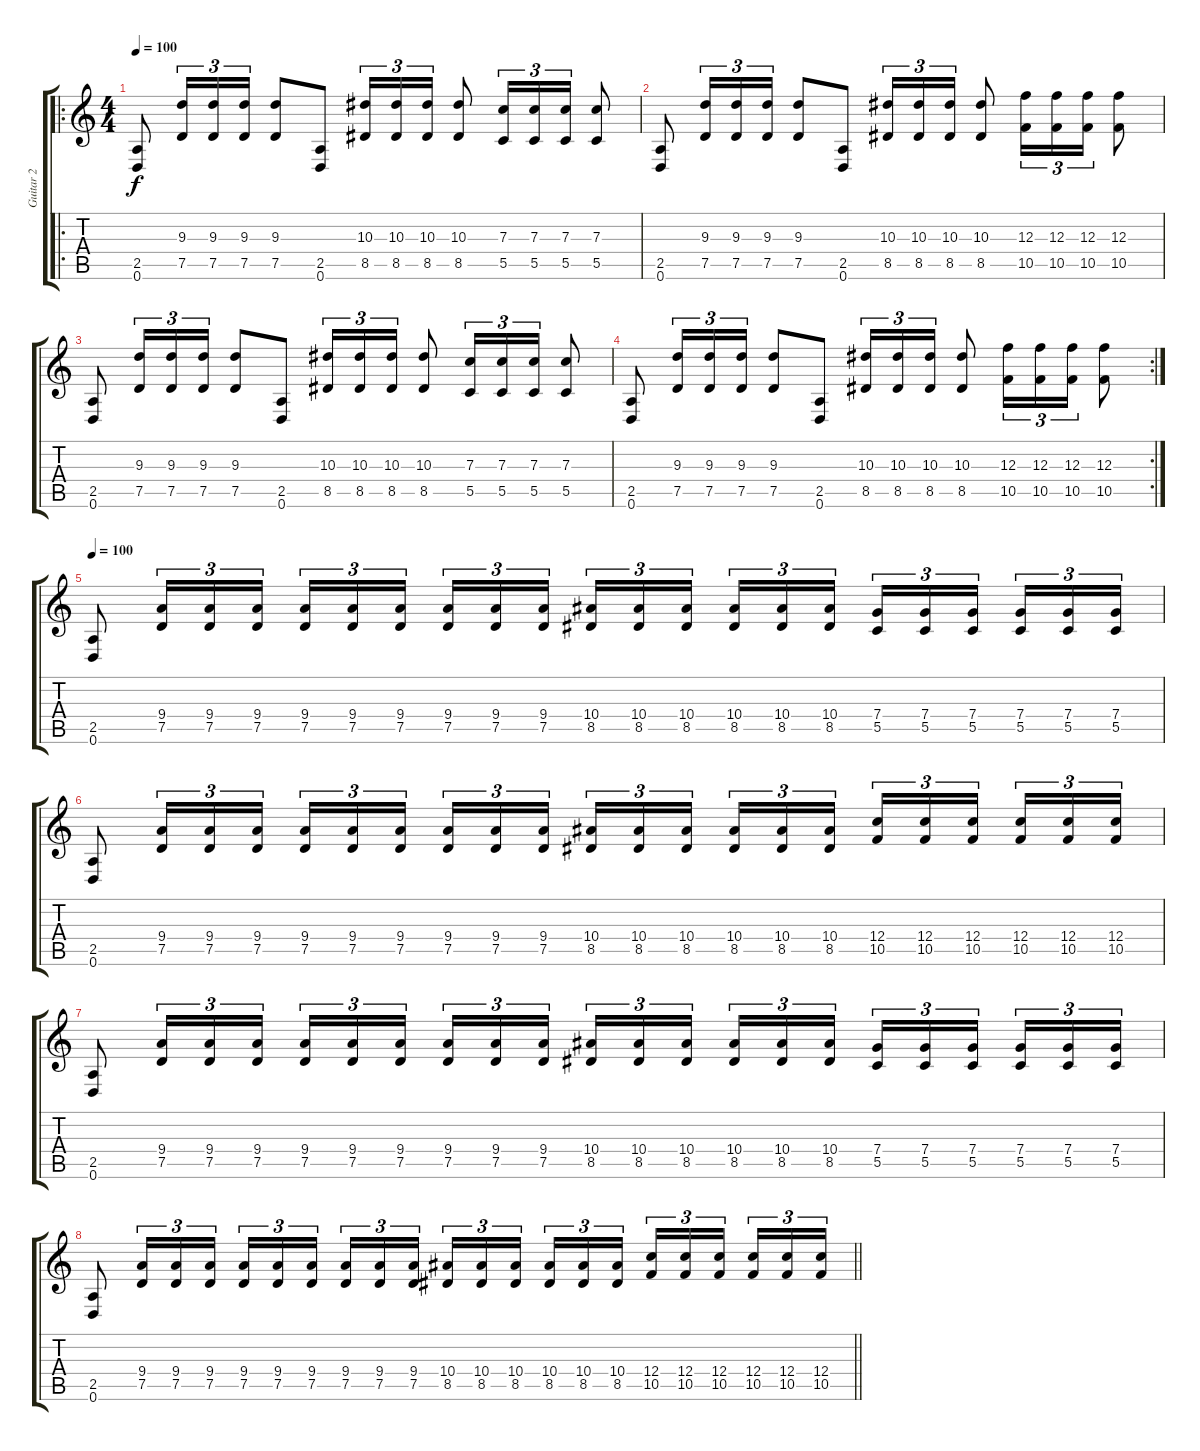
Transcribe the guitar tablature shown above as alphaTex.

\track ("Guitar 2" "Guitar 2") {instrument distortionguitar}
\staff {score tabs}
\tuning (D4 A3 F3 C3 G2 D2) {hide}
\ro
\ts (4 4)
\tempo 100
\clef g2
\ks c
(2.5 0.6).8{dy f} (9.3 7.5).16{tu (3 2)} (9.3 7.5).16{tu (3 2)} (9.3 7.5).16{tu (3 2)} (9.3 7.5).8 (2.5 0.6).8 (10.3 8.5).16{tu (3 2)} (10.3 8.5).16{tu (3 2)} (10.3 8.5).16{tu (3 2)} (10.3 8.5).8 (7.3 5.5).16{tu (3 2)} (7.3 5.5).16{tu (3 2)} (7.3 5.5).16{tu (3 2)} (7.3 5.5).8 |
(2.5 0.6).8 (9.3 7.5).16{tu (3 2)} (9.3 7.5).16{tu (3 2)} (9.3 7.5).16{tu (3 2)} (9.3 7.5).8 (2.5 0.6).8 (10.3 8.5).16{tu (3 2)} (10.3 8.5).16{tu (3 2)} (10.3 8.5).16{tu (3 2)} (10.3 8.5).8 (12.3 10.5).16{tu (3 2)} (12.3 10.5).16{tu (3 2)} (12.3 10.5).16{tu (3 2)} (12.3 10.5).8 |
(2.5 0.6).8 (9.3 7.5).16{tu (3 2)} (9.3 7.5).16{tu (3 2)} (9.3 7.5).16{tu (3 2)} (9.3 7.5).8 (2.5 0.6).8 (10.3 8.5).16{tu (3 2)} (10.3 8.5).16{tu (3 2)} (10.3 8.5).16{tu (3 2)} (10.3 8.5).8 (7.3 5.5).16{tu (3 2)} (7.3 5.5).16{tu (3 2)} (7.3 5.5).16{tu (3 2)} (7.3 5.5).8 |
\rc 2
(2.5 0.6).8 (9.3 7.5).16{tu (3 2)} (9.3 7.5).16{tu (3 2)} (9.3 7.5).16{tu (3 2)} (9.3 7.5).8 (2.5 0.6).8 (10.3 8.5).16{tu (3 2)} (10.3 8.5).16{tu (3 2)} (10.3 8.5).16{tu (3 2)} (10.3 8.5).8 (12.3 10.5).16{tu (3 2)} (12.3 10.5).16{tu (3 2)} (12.3 10.5).16{tu (3 2)} (12.3 10.5).8 |
\tempo 100
(2.5 0.6).8 (9.4 7.5).16{tu (3 2)} (9.4 7.5).16{tu (3 2)} (9.4 7.5).16{tu (3 2)} (9.4 7.5).16{tu (3 2)} (9.4 7.5).16{tu (3 2)} (9.4 7.5).16{tu (3 2)} (9.4 7.5).16{tu (3 2)} (9.4 7.5).16{tu (3 2)} (9.4 7.5).16{tu (3 2)} (10.4 8.5).16{tu (3 2)} (10.4 8.5).16{tu (3 2)} (10.4 8.5).16{tu (3 2)} (10.4 8.5).16{tu (3 2)} (10.4 8.5).16{tu (3 2)} (10.4 8.5).16{tu (3 2)} (7.4 5.5).16{tu (3 2)} (7.4 5.5).16{tu (3 2)} (7.4 5.5).16{tu (3 2)} (7.4 5.5).16{tu (3 2)} (7.4 5.5).16{tu (3 2)} (7.4 5.5).16{tu (3 2)} |
(2.5 0.6).8 (9.4 7.5).16{tu (3 2)} (9.4 7.5).16{tu (3 2)} (9.4 7.5).16{tu (3 2)} (9.4 7.5).16{tu (3 2)} (9.4 7.5).16{tu (3 2)} (9.4 7.5).16{tu (3 2)} (9.4 7.5).16{tu (3 2)} (9.4 7.5).16{tu (3 2)} (9.4 7.5).16{tu (3 2)} (10.4 8.5).16{tu (3 2)} (10.4 8.5).16{tu (3 2)} (10.4 8.5).16{tu (3 2)} (10.4 8.5).16{tu (3 2)} (10.4 8.5).16{tu (3 2)} (10.4 8.5).16{tu (3 2)} (12.4 10.5).16{tu (3 2)} (12.4 10.5).16{tu (3 2)} (12.4 10.5).16{tu (3 2)} (12.4 10.5).16{tu (3 2)} (12.4 10.5).16{tu (3 2)} (12.4 10.5).16{tu (3 2)} |
(2.5 0.6).8 (9.4 7.5).16{tu (3 2)} (9.4 7.5).16{tu (3 2)} (9.4 7.5).16{tu (3 2)} (9.4 7.5).16{tu (3 2)} (9.4 7.5).16{tu (3 2)} (9.4 7.5).16{tu (3 2)} (9.4 7.5).16{tu (3 2)} (9.4 7.5).16{tu (3 2)} (9.4 7.5).16{tu (3 2)} (10.4 8.5).16{tu (3 2)} (10.4 8.5).16{tu (3 2)} (10.4 8.5).16{tu (3 2)} (10.4 8.5).16{tu (3 2)} (10.4 8.5).16{tu (3 2)} (10.4 8.5).16{tu (3 2)} (7.4 5.5).16{tu (3 2)} (7.4 5.5).16{tu (3 2)} (7.4 5.5).16{tu (3 2)} (7.4 5.5).16{tu (3 2)} (7.4 5.5).16{tu (3 2)} (7.4 5.5).16{tu (3 2)} |
\barLineRight lightlight
(2.5 0.6).8 (9.4 7.5).16{tu (3 2)} (9.4 7.5).16{tu (3 2)} (9.4 7.5).16{tu (3 2)} (9.4 7.5).16{tu (3 2)} (9.4 7.5).16{tu (3 2)} (9.4 7.5).16{tu (3 2)} (9.4 7.5).16{tu (3 2)} (9.4 7.5).16{tu (3 2)} (9.4 7.5).16{tu (3 2)} (10.4 8.5).16{tu (3 2)} (10.4 8.5).16{tu (3 2)} (10.4 8.5).16{tu (3 2)} (10.4 8.5).16{tu (3 2)} (10.4 8.5).16{tu (3 2)} (10.4 8.5).16{tu (3 2)} (12.4 10.5).16{tu (3 2)} (12.4 10.5).16{tu (3 2)} (12.4 10.5).16{tu (3 2)} (12.4 10.5).16{tu (3 2)} (12.4 10.5).16{tu (3 2)} (12.4 10.5).16{tu (3 2)}
